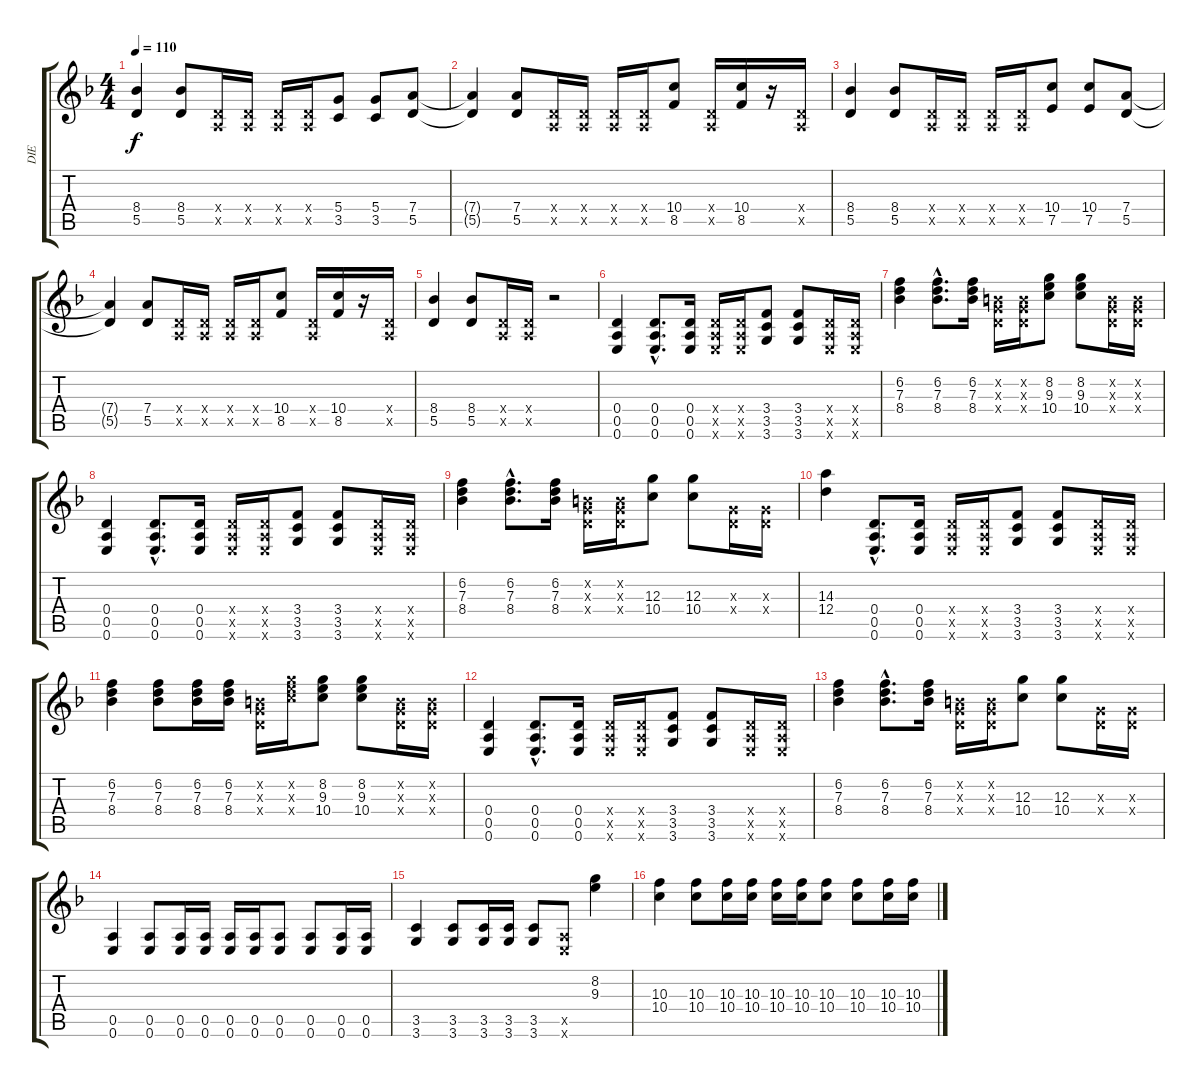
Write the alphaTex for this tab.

\track ("DIE" "DIE") {instrument overdrivenguitar}
\staff {score tabs}
\tuning (E4 B3 G3 D3 A2 E2) {hide}
\ts (4 4)
\tempo 110
\clef g2
\ks f
(8.4 5.5).4{dy f} (8.4 5.5).8 (0.4{x} 0.5{x}).16 (0.4{x} 0.5{x}).16 (0.4{x} 0.5{x}).16 (0.4{x} 0.5{x}).16 (5.4 3.5).8 (5.4 3.5).8 (7.4 5.5).8 |
(7.4{t} 5.5{t}).4 (7.4 5.5).8 (0.4{x} 0.5{x}).16 (0.4{x} 0.5{x}).16 (0.4{x} 0.5{x}).16 (0.4{x} 0.5{x}).16 (10.4 8.5).8 (0.4{x} 0.5{x}).16 (10.4 8.5).16 r.16 (0.4{x} 0.5{x}).16 |
(8.4 5.5).4 (8.4 5.5).8 (0.4{x} 0.5{x}).16 (0.4{x} 0.5{x}).16 (0.4{x} 0.5{x}).16 (0.4{x} 0.5{x}).16 (10.4 7.5).8 (10.4 7.5).8 (7.4 5.5).8 |
(7.4{t} 5.5{t}).4 (7.4 5.5).8 (0.4{x} 0.5{x}).16 (0.4{x} 0.5{x}).16 (0.4{x} 0.5{x}).16 (0.4{x} 0.5{x}).16 (10.4 8.5).8 (0.4{x} 0.5{x}).16 (10.4 8.5).16 r.16 (0.4{x} 0.5{x}).16 |
(8.4 5.5).4 (8.4 5.5).8 (0.4{x} 0.5{x}).16 (0.4{x} 0.5{x}).16 r.2 |
(0.4 0.5 0.6).4 (0.4{hac} 0.5{hac} 0.6{hac}).8{d} (0.4 0.5 0.6).16 (0.4{x} 0.5{x} 0.6{x}).16 (0.4{x} 0.5{x} 0.6{x}).16 (3.4 3.5 3.6).8 (3.4 3.5 3.6).8 (0.4{x} 0.5{x} 0.6{x}).16 (0.4{x} 0.5{x} 0.6{x}).16 |
(6.2 7.3 8.4).4 (6.2{hac} 7.3{hac} 8.4{hac}).8{d} (6.2 7.3 8.4).16 (0.2{x} 0.3{x} 0.4{x}).16 (0.2{x} 0.3{x} 0.4{x}).16 (8.2 9.3 10.4).8 (8.2 9.3 10.4).8 (0.2{x} 0.3{x} 0.4{x}).16 (0.2{x} 0.3{x} 0.4{x}).16 |
(0.4 0.5 0.6).4 (0.4{hac} 0.5{hac} 0.6{hac}).8{d} (0.4 0.5 0.6).16 (0.4{x} 0.5{x} 0.6{x}).16 (0.4{x} 0.5{x} 0.6{x}).16 (3.4 3.5 3.6).8 (3.4 3.5 3.6).8 (0.4{x} 0.5{x} 0.6{x}).16 (0.4{x} 0.5{x} 0.6{x}).16 |
(6.2 7.3 8.4).4 (6.2{hac} 7.3{hac} 8.4{hac}).8{d} (6.2 7.3 8.4).16 (0.2{x} 0.3{x} 0.4{x}).16 (0.2{x} 0.3{x} 0.4{x}).16 (12.3 10.4).8 (12.3 10.4).8 (0.3{x} 0.4{x}).16 (0.3{x} 0.4{x}).16 |
(14.3 12.4).4 (0.4{hac} 0.5{hac} 0.6{hac}).8{d} (0.4 0.5 0.6).16 (0.4{x} 0.5{x} 0.6{x}).16 (0.4{x} 0.5{x} 0.6{x}).16 (3.4 3.5 3.6).8 (3.4 3.5 3.6).8 (0.4{x} 0.5{x} 0.6{x}).16 (0.4{x} 0.5{x} 0.6{x}).16 |
(6.2 7.3 8.4).4 (6.2 7.3 8.4).8 (6.2 7.3 8.4).16 (6.2 7.3 8.4).16 (0.2{x} 0.3{x} 0.4{x}).16 (8.2{x} 9.3{x} 10.4{x}).16 (8.2 9.3 10.4).8 (8.2 9.3 10.4).8 (0.2{x} 0.3{x} 0.4{x}).16 (0.2{x} 0.3{x} 0.4{x}).16 |
(0.4 0.5 0.6).4 (0.4{hac} 0.5{hac} 0.6{hac}).8{d} (0.4 0.5 0.6).16 (0.4{x} 0.5{x} 0.6{x}).16 (0.4{x} 0.5{x} 0.6{x}).16 (3.4 3.5 3.6).8 (3.4 3.5 3.6).8 (0.4{x} 0.5{x} 0.6{x}).16 (0.4{x} 0.5{x} 0.6{x}).16 |
(6.2 7.3 8.4).4 (6.2{hac} 7.3{hac} 8.4{hac}).8{d} (6.2 7.3 8.4).16 (0.2{x} 0.3{x} 0.4{x}).16 (0.2{x} 0.3{x} 0.4{x}).16 (12.3 10.4).8 (12.3 10.4).8 (0.3{x} 0.4{x}).16 (0.3{x} 0.4{x}).16 |
(0.5 0.6).4 (0.5 0.6).8 (0.5 0.6).16 (0.5 0.6).16 (0.5 0.6).16 (0.5 0.6).16 (0.5 0.6).8 (0.5 0.6).8 (0.5 0.6).16 (0.5 0.6).16 |
(3.5 3.6).4 (3.5 3.6).8 (3.5 3.6).16 (3.5 3.6).16 (3.5 3.6).8 (0.5{x} 0.6{x}).8 (8.2 9.3).4 |
(10.3 10.4).4 (10.3 10.4).8 (10.3 10.4).16 (10.3 10.4).16 (10.3 10.4).16 (10.3 10.4).16 (10.3 10.4).8 (10.3 10.4).8 (10.3 10.4).16 (10.3 10.4).16
